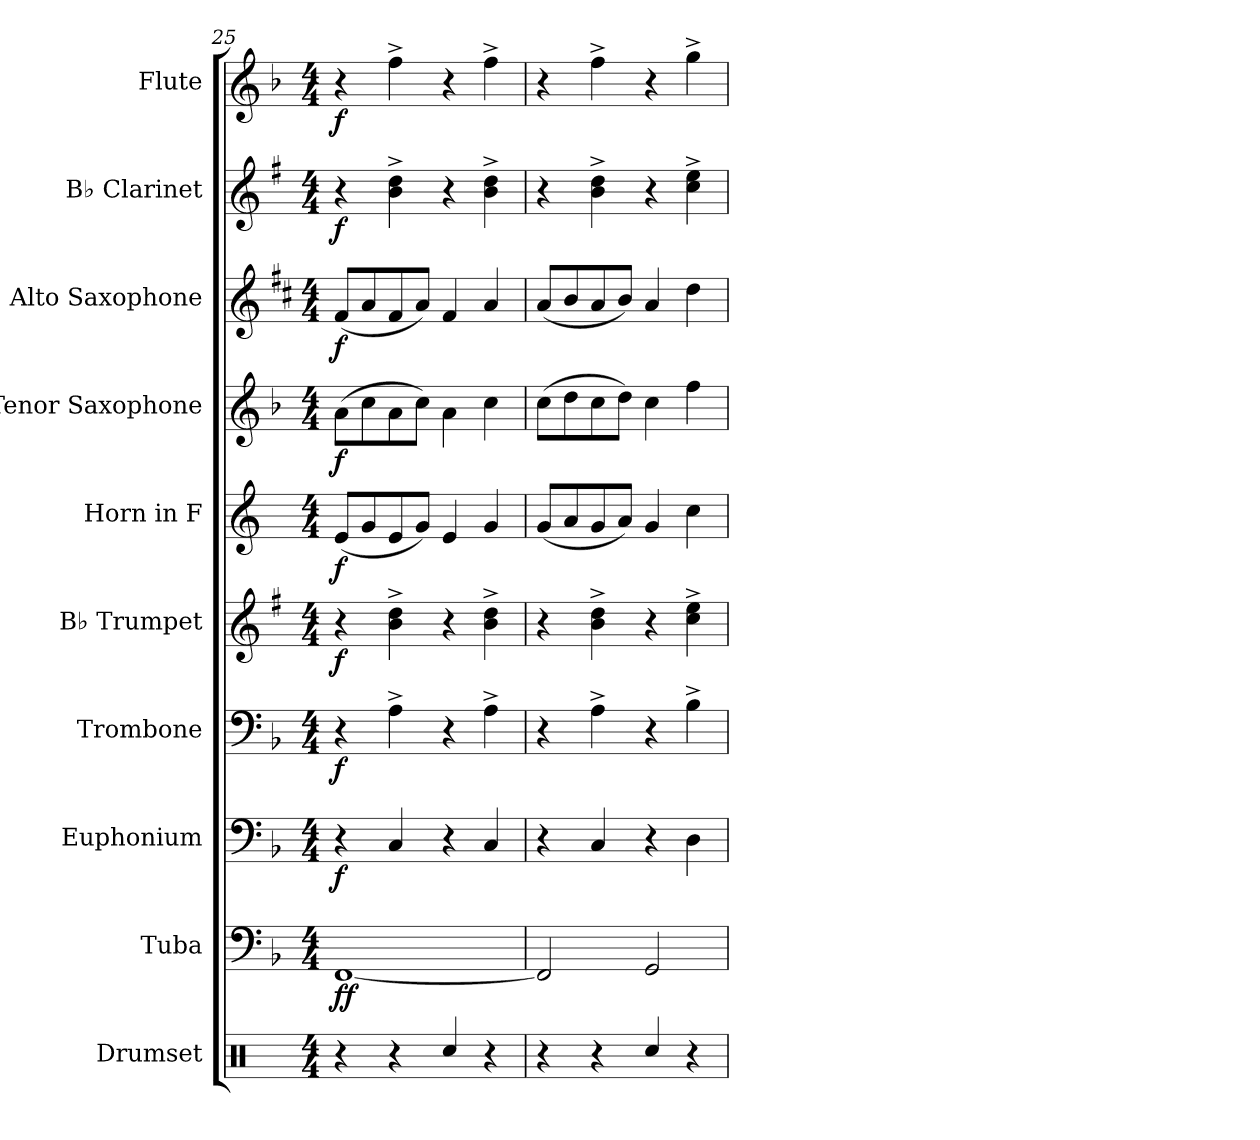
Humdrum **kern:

**kern	**kern	**dynam	**kern	**dynam	**kern	**dynam	**kern	**dynam	**kern	**dynam	**kern	**dynam	**kern	**dynam	**kern	**dynam	**kern	**dynam
*part10	*part9	*part9	*part8	*part8	*part7	*part7	*part6	*part6	*part5	*part5	*part4	*part4	*part3	*part3	*part2	*part2	*part1	*part1
*staff10	*staff9	*staff9	*staff8	*staff8	*staff7	*staff7	*staff6	*staff6	*staff5	*staff5	*staff4	*staff4	*staff3	*staff3	*staff2	*staff2	*staff1	*staff1
*I"Drumset	*I"Tuba	*	*I"Euphonium	*	*I"Trombone	*	*I"B♭ Trumpet	*	*I"Horn in F	*	*I"Tenor Saxophone	*	*I"Alto Saxophone	*	*I"B♭ Clarinet	*	*I"Flute	*
*I'Drs.	*I'Tba.	*	*I'Euph.	*	*I'Tbn.	*	*I'B♭ Tpt.	*	*	*	*I'T. Sax.	*	*I'A. Sax.	*	*I'B♭ Cl.	*	*I'Fl.	*
*clefX	*clefF4	*	*clefF4	*	*clefF4	*	*clefG2	*	*clefG2	*	*clefG2	*	*clefG2	*	*clefG2	*	*clefG2	*
*	*	*	*	*	*	*	*ITrd1c2	*	*ITrd4c7	*	*ITrd8c14	*	*ITrd5c9	*	*ITrd1c2	*	*	*
*k[]	*k[b-]	*	*k[b-]	*	*k[b-]	*	*k[b-]	*	*k[b-]	*	*k[b-]	*	*k[b-]	*	*k[b-]	*	*k[b-]	*
*M4/4	*M4/4	*	*M4/4	*	*M4/4	*	*M4/4	*	*M4/4	*	*M4/4	*	*M4/4	*	*M4/4	*	*M4/4	*
=25	=25	=25	=25	=25	=25	=25	=25	=25	=25	=25	=25	=25	=25	=25	=25	=25	=25	=25
!	!	!LO:DY:b	!	!LO:DY:b	!	!LO:DY:b	!	!LO:DY:b	!	!LO:DY:b	!	!LO:DY:b	!	!LO:DY:b	!	!LO:DY:b	!	!LO:DY:b
4r	[1FF	ff	4r	f	4r	f	4r	f	(8A/L	f	(8A\L	f	(8A/L	f	4r	f	4r	f
.	.	.	.	.	.	.	.	.	8c/	.	8c\	.	8c/	.	.	.	.	.
4r	.	.	4C/	.	4A^\	.	4a\^ 4cc\^	.	8A/	.	8A\	.	8A/	.	4a\^ 4cc\^	.	4ff^\	.
.	.	.	.	.	.	.	.	.	8c/J)	.	8c\J)	.	8c/J)	.	.	.	.	.
4Rcc/	.	.	4r	.	4r	.	4r	.	4A/	.	4A\	.	4A/	.	4r	.	4r	.
4r	.	.	4C/	.	4A^\	.	4a\^ 4cc\^	.	4c/	.	4c\	.	4c/	.	4a\^ 4cc\^	.	4ff^\	.
!!LO:PB:g=z
=26	=26	=26	=26	=26	=26	=26	=26	=26	=26	=26	=26	=26	=26	=26	=26	=26	=26	=26
4r	2FF/]	.	4r	.	4r	.	4r	.	(8c/L	.	(8c\L	.	(8c/L	.	4r	.	4r	.
.	.	.	.	.	.	.	.	.	8d/	.	8d\	.	8d/	.	.	.	.	.
4r	.	.	4C/	.	4A^\	.	4a\^ 4cc\^	.	8c/	.	8c\	.	8c/	.	4a\^ 4cc\^	.	4ff^\	.
.	.	.	.	.	.	.	.	.	8d/J)	.	8d\J)	.	8d/J)	.	.	.	.	.
4Rcc/	2GG/	.	4r	.	4r	.	4r	.	4c/	.	4c\	.	4c/	.	4r	.	4r	.
4r	.	.	4D\	.	4B-^\	.	4b-\^ 4dd\^	.	4f\	.	4f\	.	4f\	.	4b-\^ 4dd\^	.	4gg^\	.
=	=	=	=	=	=	=	=	=	=	=	=	=	=	=	=	=	=	=
*-	*-	*-	*-	*-	*-	*-	*-	*-	*-	*-	*-	*-	*-	*-	*-	*-	*-	*-
